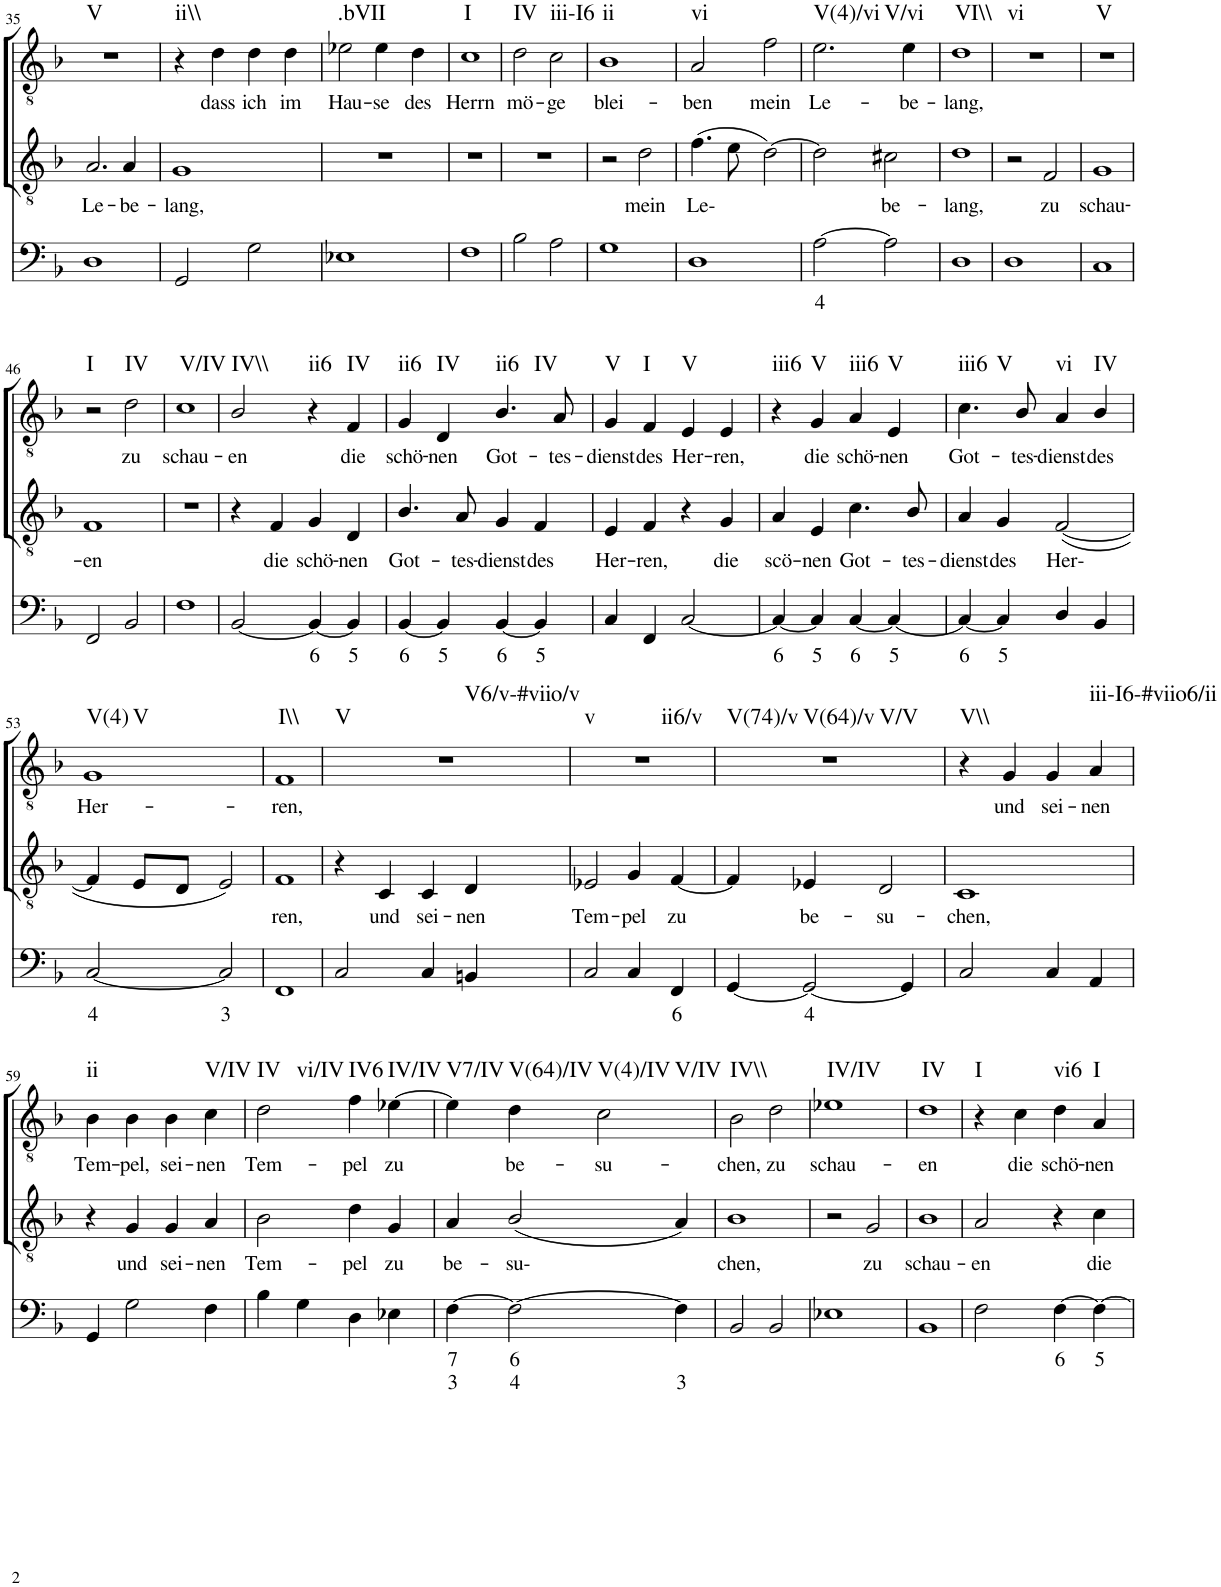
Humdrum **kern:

**kern	**text	**text	**kern	**text	**kern	**text	**harte
*part3	*part3	*part3	*part2	*part2	*part1	*part1	*part1
*staff3	*staff3	*staff3	*staff2	*staff2	*staff1	*staff1	*
*I"Continuo	*	*	*I"Tenor II	*	*I"Tenor I	*	*
!!LO:PB:g=z
*clefF4	*	*	*clefGv2	*	*clefGv2	*	*
*k[b-]	*	*	*k[b-]	*	*k[b-]	*	*
*M4/4	*	*	*M4/4	*	*M4/4	*	*
=35	=35	=35	=35	=35	=35	=35	=35
!	!	!	!	!LO:LY:b	!	!	!LO:H:kt=V
1D	.	.	2.A/	Le-	1r	.	N
!	!	!	!	!LO:LY:b	!	!	!
.	.	.	4A/	be-	.	.	.
=36	=36	=36	=36	=36	=36	=36	=36
!	!	!	!	!LO:LY:b	!	!	!LO:H:kt=ii\\
2GG/	.	.	1G	lang,	4r	.	N
!	!	!	!	!	!	!LO:LY:b	!
.	.	.	.	.	4d\	dass	.
!	!	!	!	!	!	!LO:LY:b	!
2G\	.	.	.	.	4d\	ich	.
!	!	!	!	!	!	!LO:LY:b	!
.	.	.	.	.	4d\	im	.
=37	=37	=37	=37	=37	=37	=37	=37
!	!	!	!	!	!	!LO:LY:b	!LO:H:kt=.bVII
1E-X	.	.	1r	.	2e-X\	Hau-	N
!	!	!	!	!	!	!LO:LY:b	!
.	.	.	.	.	4e-\	se	.
!	!	!	!	!	!	!LO:LY:b	!
.	.	.	.	.	4d\	des	.
=38	=38	=38	=38	=38	=38	=38	=38
!	!	!	!	!	!	!LO:LY:b	!LO:H:kt=I
1F	.	.	1r	.	1c	Herrn	N
=39	=39	=39	=39	=39	=39	=39	=39
!	!	!	!	!	!	!LO:LY:b	!LO:H:kt=IV
2B-\	.	.	1r	.	2d\	mö-	N
!	!	!	!	!	!	!LO:LY:b	!LO:H:kt=iii-I6
2A\	.	.	.	.	2c\	ge	N
=40	=40	=40	=40	=40	=40	=40	=40
!	!	!	!	!	!	!LO:LY:b	!LO:H:kt=ii
1G	.	.	2r	.	1B-	blei-	N
!	!	!	!	!LO:LY:b	!	!	!
.	.	.	2d\	mein	.	.	.
=41	=41	=41	=41	=41	=41	=41	=41
!	!	!	!	!LO:LY:b	!	!LO:LY:b	!LO:H:kt=vi
1D	.	.	(4.f\	Le-	2A/	ben	N
.	.	.	8e\	.	.	.	.
!	!	!	!	!	!	!LO:LY:b	!
.	.	.	[2d\)	.	2f\	mein	.
=42	=42	=42	=42	=42	=42	=42	=42
!	!LO:LY:b	!	!	!	!	!LO:LY:b	!LO:H:n=1:kt=V(4)/vi
!	!	!	!	!	!	!	!LO:H:n=2:kt=V/vi
[2A\	4	.	2d\]	.	2.e\	Le-	N N
!	!	!	!	!LO:LY:b	!	!	!
2A\]	.	.	2c#X\	be-	.	.	.
!	!	!	!	!	!	!LO:LY:b	!
.	.	.	.	.	4e\	be-	.
=43	=43	=43	=43	=43	=43	=43	=43
!	!	!	!	!LO:LY:b	!	!LO:LY:b	!LO:H:kt=VI\\
1D	.	.	1d	lang,	1d	lang,	N
=44	=44	=44	=44	=44	=44	=44	=44
!	!	!	!	!	!	!	!LO:H:kt=vi
1D	.	.	2r	.	1r	.	N
!	!	!	!	!LO:LY:b	!	!	!
.	.	.	2F/	zu	.	.	.
=45	=45	=45	=45	=45	=45	=45	=45
!	!	!	!	!LO:LY:b	!	!	!LO:H:kt=V
1C	.	.	1G	schau-	1r	.	N
!!LO:LB:g=z
=46	=46	=46	=46	=46	=46	=46	=46
!	!	!	!	!LO:LY:b	!	!	!LO:H:kt=I
2FF/	.	.	1F	en	2r	.	N
!	!	!	!	!	!	!LO:LY:b	!LO:H:kt=IV
2BB-/	.	.	.	.	2d\	zu	N
=47	=47	=47	=47	=47	=47	=47	=47
!	!	!	!	!	!	!LO:LY:b	!LO:H:kt=V/IV
1F	.	.	1r	.	1c	schau-	N
=48	=48	=48	=48	=48	=48	=48	=48
!	!	!	!	!	!	!LO:LY:b	!LO:H:kt=IV\\
[2BB-/	.	.	4r	.	2B-/	en	N
!	!	!	!	!LO:LY:b	!	!	!
.	.	.	4F/	die	.	.	.
!	!LO:LY:b	!	!	!LO:LY:b	!	!	!LO:H:kt=ii6
4BB-/_	6	.	4G/	schö-	4r	.	N
!	!LO:LY:b	!	!	!LO:LY:b	!	!LO:LY:b	!LO:H:kt=IV
4BB-/]	5	.	4D/	nen	4F/	die	N
=49	=49	=49	=49	=49	=49	=49	=49
!	!LO:LY:b	!	!	!LO:LY:b	!	!LO:LY:b	!LO:H:kt=ii6
[4BB-/	6	.	4.B-/	Got-	4G/	schö-	N
!	!LO:LY:b	!	!	!	!	!LO:LY:b	!LO:H:kt=IV
4BB-/]	5	.	.	.	4D/	nen	N
!	!	!	!	!LO:LY:b	!	!	!
.	.	.	8A/	tes-	.	.	.
!	!LO:LY:b	!	!	!LO:LY:b	!	!LO:LY:b	!LO:H:n=1:kt=ii6
!	!	!	!	!	!	!	!LO:H:n=2:kt=IV
[4BB-/	6	.	4G/	dienst	4.B-/	Got-	N N
!	!LO:LY:b	!	!	!LO:LY:b	!	!	!
4BB-/]	5	.	4F/	des	.	.	.
!	!	!	!	!	!	!LO:LY:b	!
.	.	.	.	.	8A/	tes-	.
=50	=50	=50	=50	=50	=50	=50	=50
!	!	!	!	!LO:LY:b	!	!LO:LY:b	!LO:H:kt=V
4C/	.	.	4E/	Her-	4G/	dienst	N
!	!	!	!	!LO:LY:b	!	!LO:LY:b	!LO:H:kt=I
4FF/	.	.	4F/	ren,	4F/	des	N
!	!	!	!	!	!	!LO:LY:b	!LO:H:kt=V
[2C/	.	.	4r	.	4E/	Her-	N
!	!	!	!	!LO:LY:b	!	!LO:LY:b	!
.	.	.	4G/	die	4E/	ren,	.
=51	=51	=51	=51	=51	=51	=51	=51
!	!LO:LY:b	!	!	!LO:LY:b	!	!	!LO:H:kt=iii6
4C/_	6	.	4A/	scö-	4r	.	N
!	!LO:LY:b	!	!	!LO:LY:b	!	!LO:LY:b	!LO:H:kt=V
4C/]	5	.	4E/	nen	4G/	die	N
!	!LO:LY:b	!	!	!LO:LY:b	!	!LO:LY:b	!LO:H:kt=iii6
[4C/	6	.	4.c\	Got-	4A/	schö-	N
!	!LO:LY:b	!	!	!	!	!LO:LY:b	!LO:H:kt=V
4C/_	5	.	.	.	4E/	nen	N
!	!	!	!	!LO:LY:b	!	!	!
.	.	.	8B-/	tes-	.	.	.
=52	=52	=52	=52	=52	=52	=52	=52
!	!LO:LY:b	!	!	!LO:LY:b	!	!LO:LY:b	!LO:H:n=1:kt=iii6
!	!	!	!	!	!	!	!LO:H:n=2:kt=V
4C/_	6	.	4A/	dienst	4.c\	Got-	N N
!	!LO:LY:b	!	!	!LO:LY:b	!	!	!
4C/]	5	.	4G/	des	.	.	.
!	!	!	!	!	!	!LO:LY:b	!
.	.	.	.	.	8B-/	tes-	.
!	!	!	!	!LO:LY:b	!	!LO:LY:b	!LO:H:kt=vi
4D/	.	.	([2F/	Her-	4A/	dienst	N
!	!	!	!	!	!	!LO:LY:b	!LO:H:kt=IV
4BB-/	.	.	.	.	4B-/	des	N
!!LO:LB:g=z
=53	=53	=53	=53	=53	=53	=53	=53
!	!LO:LY:b	!	!	!	!	!LO:LY:b	!LO:H:n=1:kt=V(4)
!	!	!	!	!	!	!	!LO:H:n=2:kt=V
[2C/	4	.	4F/]	.	1G	Her-	N N
.	.	.	8E/L	.	.	.	.
.	.	.	8D/J	.	.	.	.
!	!LO:LY:b	!	!	!	!	!	!
2C/]	3	.	2E/)	.	.	.	.
=54	=54	=54	=54	=54	=54	=54	=54
!	!	!	!	!LO:LY:b	!	!LO:LY:b	!LO:H:kt=I\\
1FF	.	.	1F	ren,	1F	ren,	N
=55	=55	=55	=55	=55	=55	=55	=55
!	!	!	!	!	!	!	!LO:H:n=1:kt=V
!	!	!	!	!	!	!	!LO:H:n=2:kt=V6/v-#viio/v
2C/	.	.	4r	.	1r	.	N N
!	!	!	!	!LO:LY:b	!	!	!
.	.	.	4C/	und	.	.	.
!	!	!	!	!LO:LY:b	!	!	!
4C/	.	.	4C/	sei-	.	.	.
!	!	!	!	!LO:LY:b	!	!	!
4BBn/	.	.	4D/	nen	.	.	.
=56	=56	=56	=56	=56	=56	=56	=56
!	!	!	!	!LO:LY:b	!	!	!LO:H:n=1:kt=v
!	!	!	!	!	!	!	!LO:H:n=2:kt=ii6/v
2C/	.	.	2E-X/	Tem-	1r	.	N N
!	!	!	!	!LO:LY:b	!	!	!
4C/	.	.	4G/	pel	.	.	.
!	!LO:LY:b	!	!	!LO:LY:b	!	!	!
4FF/	6	.	[4F/	zu	.	.	.
=57	=57	=57	=57	=57	=57	=57	=57
!	!	!	!	!	!	!	!LO:H:n=1:kt=V(74)/v
!	!	!	!	!	!	!	!LO:H:n=2:kt=V(64)/v
!	!	!	!	!	!	!	!LO:H:n=3:kt=V/V
[4GG/	.	.	4F/]	.	1r	.	N N N
!	!LO:LY:b	!	!	!LO:LY:b	!	!	!
2GG/_	4	.	4E-X/	be-	.	.	.
!	!	!	!	!LO:LY:b	!	!	!
.	.	.	2D/	su-	.	.	.
4GG/]	.	.	.	.	.	.	.
=58	=58	=58	=58	=58	=58	=58	=58
!	!	!	!	!LO:LY:b	!	!	!LO:H:kt=V\\
2C/	.	.	1C	chen,	4r	.	N
!	!	!	!	!	!	!LO:LY:b	!
.	.	.	.	.	4G/	und	.
!	!	!	!	!	!	!LO:LY:b	!
4C/	.	.	.	.	4G/	sei-	.
!	!	!	!	!	!	!LO:LY:b	!LO:H:kt=iii-I6-#viio6/ii
4AA/	.	.	.	.	4A/	nen	N
!!LO:LB:g=z
=59	=59	=59	=59	=59	=59	=59	=59
!	!	!	!	!	!	!LO:LY:b	!LO:H:kt=ii
4GG/	.	.	4r	.	4B-\	Tem-	N
!	!	!	!	!LO:LY:b	!	!LO:LY:b	!
2G\	.	.	4G/	und	4B-\	pel,	.
!	!	!	!	!LO:LY:b	!	!LO:LY:b	!
.	.	.	4G/	sei-	4B-\	sei-	.
!	!	!	!	!LO:LY:b	!	!LO:LY:b	!LO:H:kt=V/IV
4F\	.	.	4A/	nen	4c\	nen	N
=60	=60	=60	=60	=60	=60	=60	=60
!	!	!	!	!LO:LY:b	!	!LO:LY:b	!LO:H:n=1:kt=IV
!	!	!	!	!	!	!	!LO:H:n=2:kt=vi/IV
4B-\	.	.	2B-\	Tem-	2d\	Tem-	N N
4G\	.	.	.	.	.	.	.
!	!	!	!	!LO:LY:b	!	!LO:LY:b	!LO:H:kt=IV6
4D\	.	.	4d\	pel	4f\	pel	N
!	!	!	!	!LO:LY:b	!	!LO:LY:b	!LO:H:kt=IV/IV
4E-X\	.	.	4G/	zu	[4e-X\	zu	N
=61	=61	=61	=61	=61	=61	=61	=61
!	!LO:LY:b	!LO:LY:b	!	!LO:LY:b	!	!	!LO:H:kt=V7/IV
[4F\	7	3	4A/	be-	4e-\]	.	N
!	!LO:LY:b	!LO:LY:b	!	!LO:LY:b	!	!LO:LY:b	!LO:H:kt=V(64)/IV
2F\_	6	4	(2B-/	su-	4d\	be-	N
!	!	!	!	!	!	!LO:LY:b	!LO:H:n=1:kt=V(4)/IV
!	!	!	!	!	!	!	!LO:H:n=2:kt=V/IV
.	.	.	.	.	2c\	su-	N N
!	!	!LO:LY:b	!	!	!	!	!
4F\]	.	3	4A/)	.	.	.	.
=62	=62	=62	=62	=62	=62	=62	=62
!	!	!	!	!LO:LY:b	!	!LO:LY:b	!LO:H:kt=IV\\
2BB-/	.	.	1B-	chen,	2B-\	chen,	N
!	!	!	!	!	!	!LO:LY:b	!
2BB-/	.	.	.	.	2d\	zu	.
=63	=63	=63	=63	=63	=63	=63	=63
!	!	!	!	!	!	!LO:LY:b	!LO:H:kt=IV/IV
1E-X	.	.	2r	.	1e-X	schau-	N
!	!	!	!	!LO:LY:b	!	!	!
.	.	.	2G/	zu	.	.	.
=64	=64	=64	=64	=64	=64	=64	=64
!	!	!	!	!LO:LY:b	!	!LO:LY:b	!LO:H:kt=IV
1BB-	.	.	1B-	schau-	1d	en	N
=65	=65	=65	=65	=65	=65	=65	=65
!	!	!	!	!LO:LY:b	!	!	!LO:H:kt=I
2F\	.	.	2A/	en	4r	.	N
!	!	!	!	!	!	!LO:LY:b	!
.	.	.	.	.	4c\	die	.
!	!LO:LY:b	!	!	!	!	!LO:LY:b	!LO:H:kt=vi6
[4F\	6	.	4r	.	4d\	schö-	N
!	!LO:LY:b	!	!	!LO:LY:b	!	!LO:LY:b	!LO:H:kt=I
4F\_	5	.	4c\	die	4A/	nen	N
=	=	=	=	=	=	=	=
*-	*-	*-	*-	*-	*-	*-	*-
